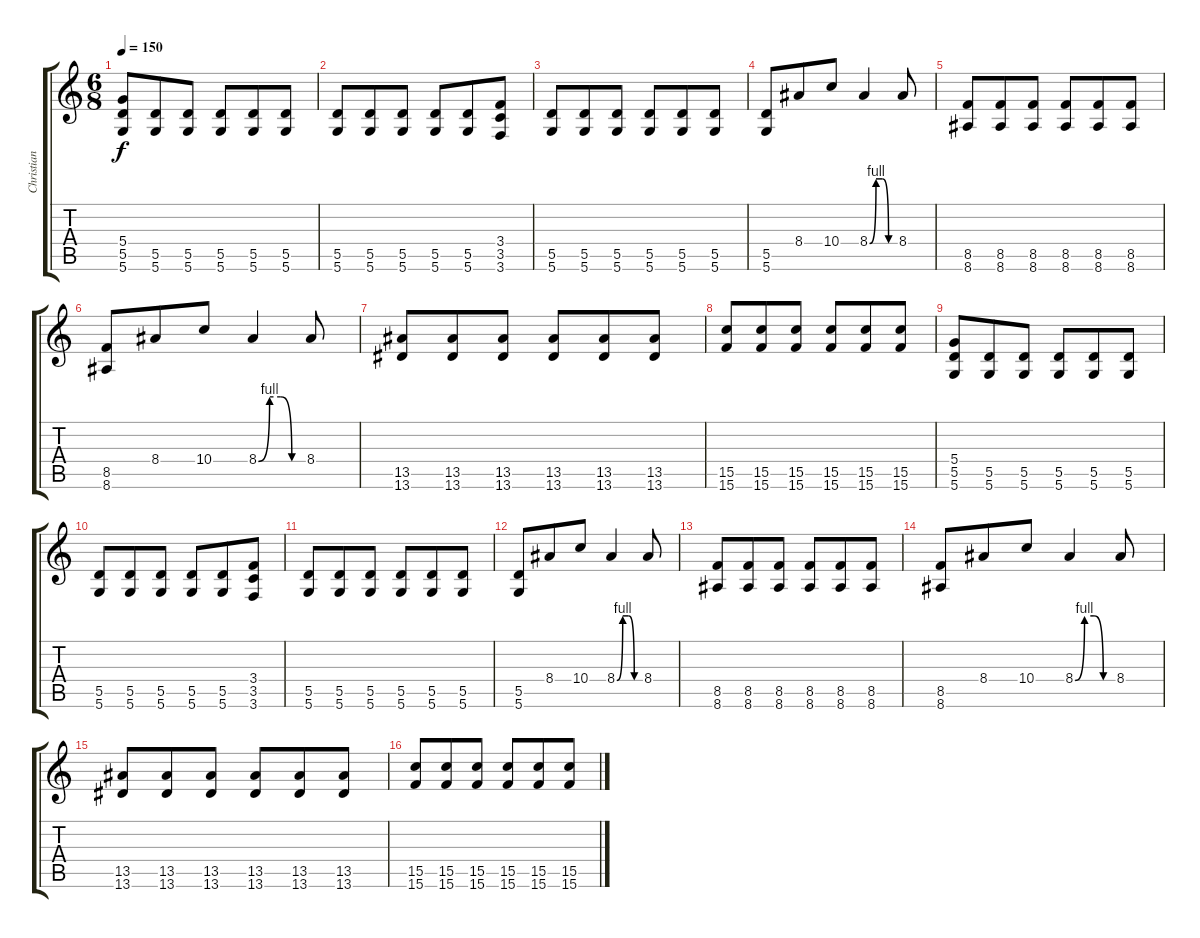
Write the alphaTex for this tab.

\track ("Christian  (lead overdrive)" "Christian ") {instrument overdrivenguitar}
\staff {score tabs}
\tuning (E4 B3 G3 D3 A2 D2) {hide}
\ts (6 8)
\tempo 150
\clef g2
\ks c
(5.4 5.5 5.6).8{dy f} (5.5 5.6).8 (5.5 5.6).8 (5.5 5.6).8 (5.5 5.6).8 (5.5 5.6).8 |
(5.5 5.6).8 (5.5 5.6).8 (5.5 5.6).8 (5.5 5.6).8 (5.5 5.6).8 (3.4 3.5 3.6).8 |
(5.5 5.6).8 (5.5 5.6).8 (5.5 5.6).8 (5.5 5.6).8 (5.5 5.6).8 (5.5 5.6).8 |
(5.5 5.6).8 8.4.8 10.4.8 8.4{be (custom 0 0 15 4 30 4 45 0 60 0)}.4 8.4.8 |
(8.5 8.6).8 (8.5 8.6).8 (8.5 8.6).8 (8.5 8.6).8 (8.5 8.6).8 (8.5 8.6).8 |
(8.5 8.6).8 8.4.8 10.4.8 8.4{be (custom 0 0 15 4 30 4 45 0 60 0)}.4 8.4.8 |
(13.5 13.6).8 (13.5 13.6).8 (13.5 13.6).8 (13.5 13.6).8 (13.5 13.6).8 (13.5 13.6).8 |
(15.5 15.6).8 (15.5 15.6).8 (15.5 15.6).8 (15.5 15.6).8 (15.5 15.6).8 (15.5 15.6).8 |
(5.4 5.5 5.6).8 (5.5 5.6).8 (5.5 5.6).8 (5.5 5.6).8 (5.5 5.6).8 (5.5 5.6).8 |
(5.5 5.6).8 (5.5 5.6).8 (5.5 5.6).8 (5.5 5.6).8 (5.5 5.6).8 (3.4 3.5 3.6).8 |
(5.5 5.6).8 (5.5 5.6).8 (5.5 5.6).8 (5.5 5.6).8 (5.5 5.6).8 (5.5 5.6).8 |
(5.5 5.6).8 8.4.8 10.4.8 8.4{be (custom 0 0 15 4 30 4 45 0 60 0)}.4 8.4.8 |
(8.5 8.6).8 (8.5 8.6).8 (8.5 8.6).8 (8.5 8.6).8 (8.5 8.6).8 (8.5 8.6).8 |
(8.5 8.6).8 8.4.8 10.4.8 8.4{be (custom 0 0 15 4 30 4 45 0 60 0)}.4 8.4.8 |
(13.5 13.6).8 (13.5 13.6).8 (13.5 13.6).8 (13.5 13.6).8 (13.5 13.6).8 (13.5 13.6).8 |
(15.5 15.6).8 (15.5 15.6).8 (15.5 15.6).8 (15.5 15.6).8 (15.5 15.6).8 (15.5 15.6).8
